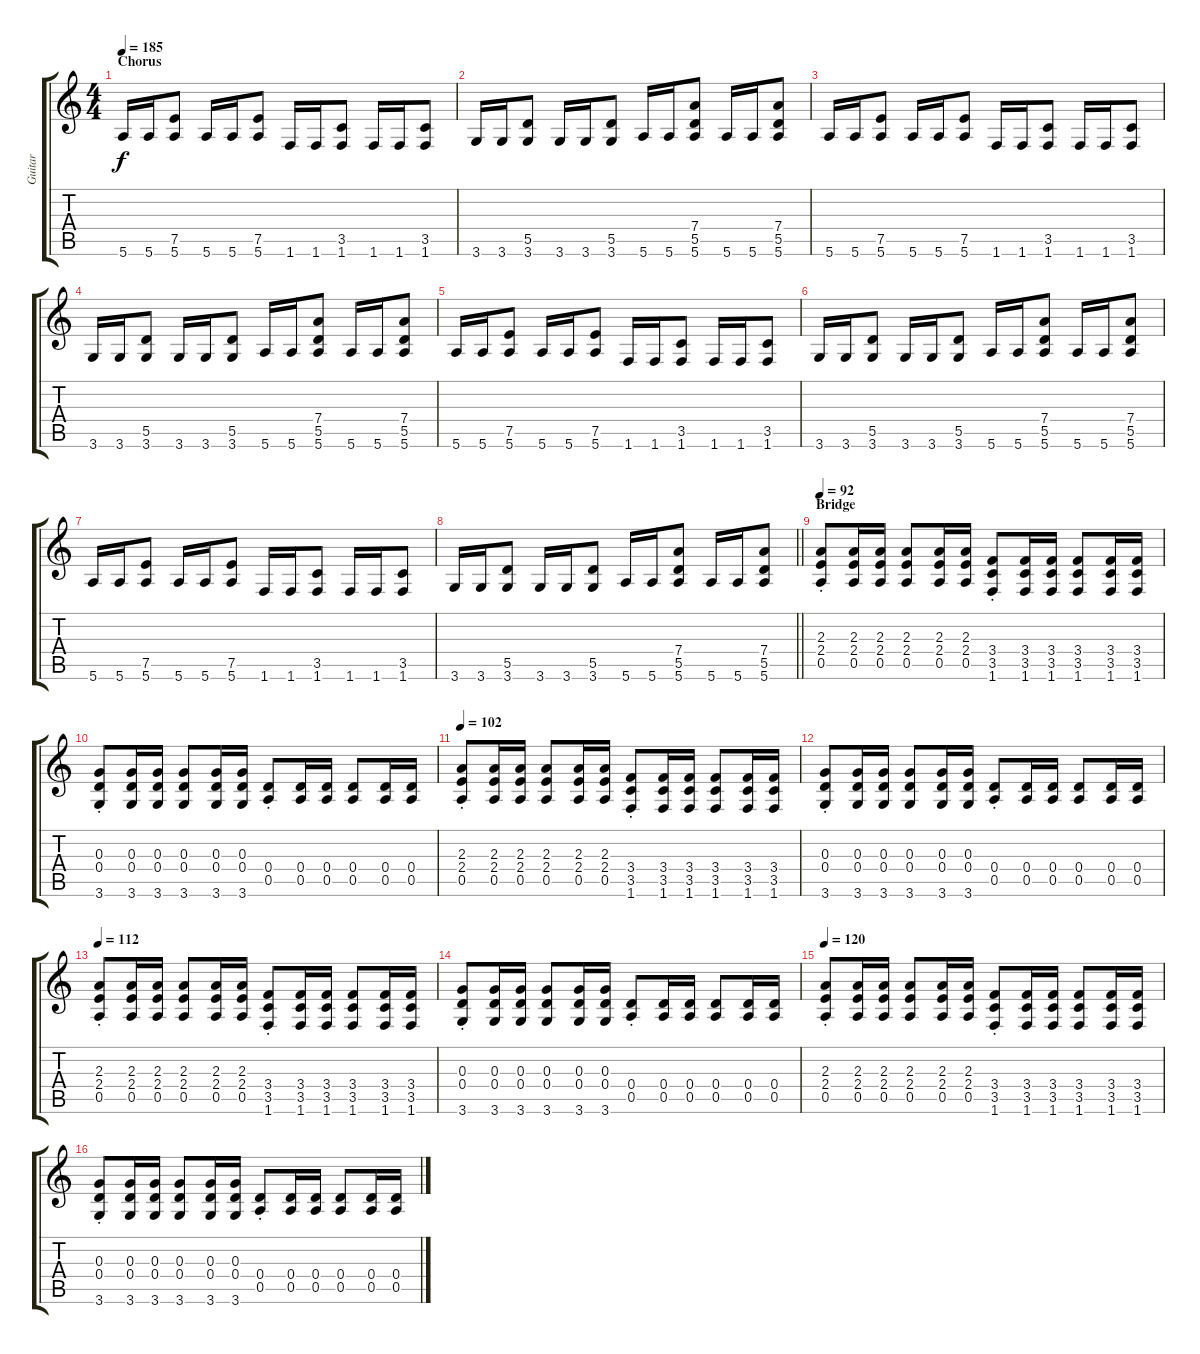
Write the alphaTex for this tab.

\track ("Guitar" "Guitar") {instrument distortionguitar}
\staff {score tabs}
\tuning (E4 B3 G3 D3 A2 E2) {hide}
\ts (4 4)
\section ("" "Chorus")
\tempo 185
\clef g2
\ks c
5.6.16{dy f} 5.6.16 (7.5 5.6).8 5.6.16 5.6.16 (7.5 5.6).8 1.6.16 1.6.16 (3.5 1.6).8 1.6.16 1.6.16 (3.5 1.6).8 |
3.6.16 3.6.16 (5.5 3.6).8 3.6.16 3.6.16 (5.5 3.6).8 5.6.16 5.6.16 (7.4 5.5 5.6).8 5.6.16 5.6.16 (7.4 5.5 5.6).8 |
5.6.16 5.6.16 (7.5 5.6).8 5.6.16 5.6.16 (7.5 5.6).8 1.6.16 1.6.16 (3.5 1.6).8 1.6.16 1.6.16 (3.5 1.6).8 |
3.6.16 3.6.16 (5.5 3.6).8 3.6.16 3.6.16 (5.5 3.6).8 5.6.16 5.6.16 (7.4 5.5 5.6).8 5.6.16 5.6.16 (7.4 5.5 5.6).8 |
5.6.16 5.6.16 (7.5 5.6).8 5.6.16 5.6.16 (7.5 5.6).8 1.6.16 1.6.16 (3.5 1.6).8 1.6.16 1.6.16 (3.5 1.6).8 |
3.6.16 3.6.16 (5.5 3.6).8 3.6.16 3.6.16 (5.5 3.6).8 5.6.16 5.6.16 (7.4 5.5 5.6).8 5.6.16 5.6.16 (7.4 5.5 5.6).8 |
5.6.16 5.6.16 (7.5 5.6).8 5.6.16 5.6.16 (7.5 5.6).8 1.6.16 1.6.16 (3.5 1.6).8 1.6.16 1.6.16 (3.5 1.6).8 |
\barLineRight lightlight
3.6.16 3.6.16 (5.5 3.6).8 3.6.16 3.6.16 (5.5 3.6).8 5.6.16 5.6.16 (7.4 5.5 5.6).8 5.6.16 5.6.16 (7.4 5.5 5.6).8 |
\section ("" "Bridge")
\tempo 92
(2.3{st} 2.4{st} 0.5{st}).8 (2.3 2.4 0.5).16 (2.3 2.4 0.5).16 (2.3 2.4 0.5).8 (2.3 2.4 0.5).16 (2.3 2.4 0.5).16 (3.4{st} 3.5{st} 1.6{st}).8 (3.4 3.5 1.6).16 (3.4 3.5 1.6).16 (3.4 3.5 1.6).8 (3.4 3.5 1.6).16 (3.4 3.5 1.6).16 |
(0.3{st} 0.4{st} 3.6{st}).8 (0.3 0.4 3.6).16 (0.3 0.4 3.6).16 (0.3 0.4 3.6).8 (0.3 0.4 3.6).16 (0.3 0.4 3.6).16 (0.4{st} 0.5{st}).8 (0.4 0.5).16 (0.4 0.5).16 (0.4 0.5).8 (0.4 0.5).16 (0.4 0.5).16 |
\tempo 102
(2.3{st} 2.4{st} 0.5{st}).8 (2.3 2.4 0.5).16 (2.3 2.4 0.5).16 (2.3 2.4 0.5).8 (2.3 2.4 0.5).16 (2.3 2.4 0.5).16 (3.4{st} 3.5{st} 1.6{st}).8 (3.4 3.5 1.6).16 (3.4 3.5 1.6).16 (3.4 3.5 1.6).8 (3.4 3.5 1.6).16 (3.4 3.5 1.6).16 |
(0.3{st} 0.4{st} 3.6{st}).8 (0.3 0.4 3.6).16 (0.3 0.4 3.6).16 (0.3 0.4 3.6).8 (0.3 0.4 3.6).16 (0.3 0.4 3.6).16 (0.4{st} 0.5{st}).8 (0.4 0.5).16 (0.4 0.5).16 (0.4 0.5).8 (0.4 0.5).16 (0.4 0.5).16 |
\tempo 112
(2.3{st} 2.4{st} 0.5{st}).8 (2.3 2.4 0.5).16 (2.3 2.4 0.5).16 (2.3 2.4 0.5).8 (2.3 2.4 0.5).16 (2.3 2.4 0.5).16 (3.4{st} 3.5{st} 1.6{st}).8 (3.4 3.5 1.6).16 (3.4 3.5 1.6).16 (3.4 3.5 1.6).8 (3.4 3.5 1.6).16 (3.4 3.5 1.6).16 |
(0.3{st} 0.4{st} 3.6{st}).8 (0.3 0.4 3.6).16 (0.3 0.4 3.6).16 (0.3 0.4 3.6).8 (0.3 0.4 3.6).16 (0.3 0.4 3.6).16 (0.4{st} 0.5{st}).8 (0.4 0.5).16 (0.4 0.5).16 (0.4 0.5).8 (0.4 0.5).16 (0.4 0.5).16 |
\tempo 120
(2.3{st} 2.4{st} 0.5{st}).8 (2.3 2.4 0.5).16 (2.3 2.4 0.5).16 (2.3 2.4 0.5).8 (2.3 2.4 0.5).16 (2.3 2.4 0.5).16 (3.4{st} 3.5{st} 1.6{st}).8 (3.4 3.5 1.6).16 (3.4 3.5 1.6).16 (3.4 3.5 1.6).8 (3.4 3.5 1.6).16 (3.4 3.5 1.6).16 |
(0.3{st} 0.4{st} 3.6{st}).8 (0.3 0.4 3.6).16 (0.3 0.4 3.6).16 (0.3 0.4 3.6).8 (0.3 0.4 3.6).16 (0.3 0.4 3.6).16 (0.4{st} 0.5{st}).8 (0.4 0.5).16 (0.4 0.5).16 (0.4 0.5).8 (0.4 0.5).16 (0.4 0.5).16
